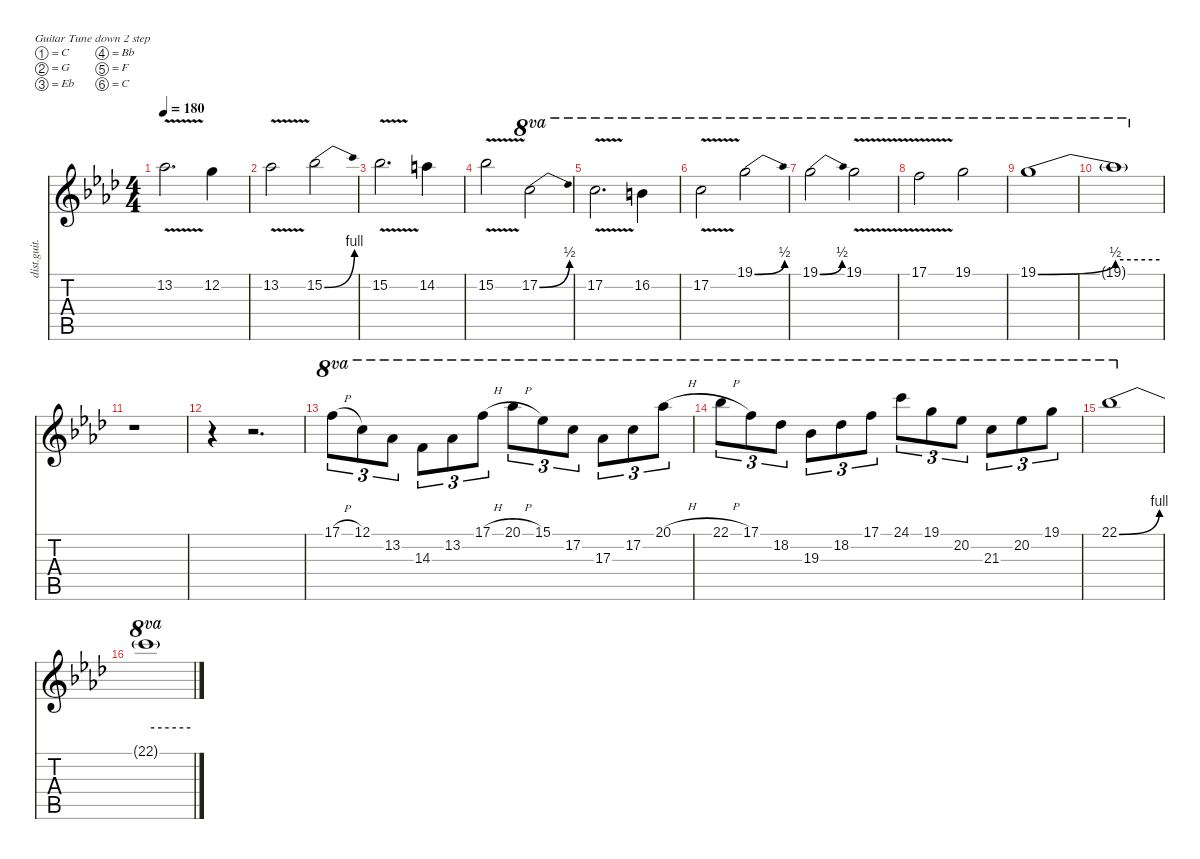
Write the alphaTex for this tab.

\defaultSystemsLayout 4
\hideDynamics
\bracketExtendMode nobrackets
\otherSystemsTrackNameOrientation horizontal
\track ("Gtr. 3" "dist.guit.") {instrument distortionguitar}
\staff {score tabs}
\tuning (C4 G3 Eb3 Bb2 F2 C2)
\ts (4 4)
\beaming (8 2 2 2 2)
\tempo 180
\clef g2
\ks fminor
13.2{v acc b}.2{d dy f instrument distortionguitar beam Down} 12.2{acc forcenatural}.4{beam Down} |
13.2{v acc b}.2{beam Down} 15.2{be (bend 0 0 15 4) acc b}.2{beam Down} |
15.2{v acc b}.2{d beam Down} 14.2{acc forcenatural}.4{beam Down} |
15.2{v acc b}.2{beam Down} 17.2{be (bend 0 0 15 2) acc forcenatural}.2{ot 8va beam Down} |
17.2{v acc forcenatural}.2{d ot 8va beam Down} 16.2{acc forcenatural}.4{ot 8va beam Down} |
17.2{v acc forcenatural}.2{ot 8va beam Down} 19.1{be (bend 0 0 15 2) acc forcenatural}.2{ot 8va beam Down} |
19.1{be (bend 0 0 15 2) acc forcenatural}.2{ot 8va beam Down} 19.1{v acc forcenatural}.2{ot 8va beam Down} |
17.1{v acc forcenatural}.2{ot 8va beam Down} 19.1{acc forcenatural}.2{ot 8va beam Down} |
19.1{be (bend 0 0 60 2) acc forcenatural}.1{ot 8va beam Down} |
19.1{be (hold 0 2 60 2) t}.1{ot 8va beam Down} |
r.1{beam Down} |
r.4{beam Down} r.2{d beam Down} |
17.1{h acc forcenatural}.8{tu (3 2) ot 8va beam Down} 12.1{acc forcenatural}.8{tu (3 2) ot 8va beam Down} 13.2{acc b}.8{tu (3 2) ot 8va beam Down} 14.3{acc forcenatural}.8{tu (3 2) ot 8va beam Down} 13.2{acc b}.8{tu (3 2) ot 8va beam Down} 17.1{h acc forcenatural}.8{tu (3 2) ot 8va beam Down} 20.1{h acc b}.8{tu (3 2) ot 8va beam Down} 15.1{acc b}.8{tu (3 2) ot 8va beam Down} 17.2{acc forcenatural}.8{tu (3 2) ot 8va beam Down} 17.3{acc b}.8{tu (3 2) ot 8va beam Down} 17.2{acc forcenatural}.8{tu (3 2) ot 8va beam Down} 20.1{h acc b}.8{tu (3 2) ot 8va beam Down} |
22.1{h acc b}.8{tu (3 2) ot 8va beam Down} 17.1{acc forcenatural}.8{tu (3 2) ot 8va beam Down} 18.2{acc b}.8{tu (3 2) ot 8va beam Down} 19.3{acc b}.8{tu (3 2) ot 8va beam Down} 18.2{acc b}.8{tu (3 2) ot 8va beam Down} 17.1{acc forcenatural}.8{tu (3 2) ot 8va beam Down} 24.1{acc forcenatural}.8{tu (3 2) ot 8va dy mf beam Down} 19.1{acc forcenatural}.8{tu (3 2) ot 8va beam Down} 20.2{acc b}.8{tu (3 2) ot 8va beam Down} 21.3{acc forcenatural}.8{tu (3 2) ot 8va dy f beam Down} 20.2{acc b}.8{tu (3 2) ot 8va beam Down} 19.1{acc forcenatural}.8{tu (3 2) ot 8va beam Down} |
22.1{be (bend 0 0 60 4) acc b}.1{ot 8va beam Down} |
22.1{be (hold 0 4 60 4) t}.1{ot 8va beam Down}
